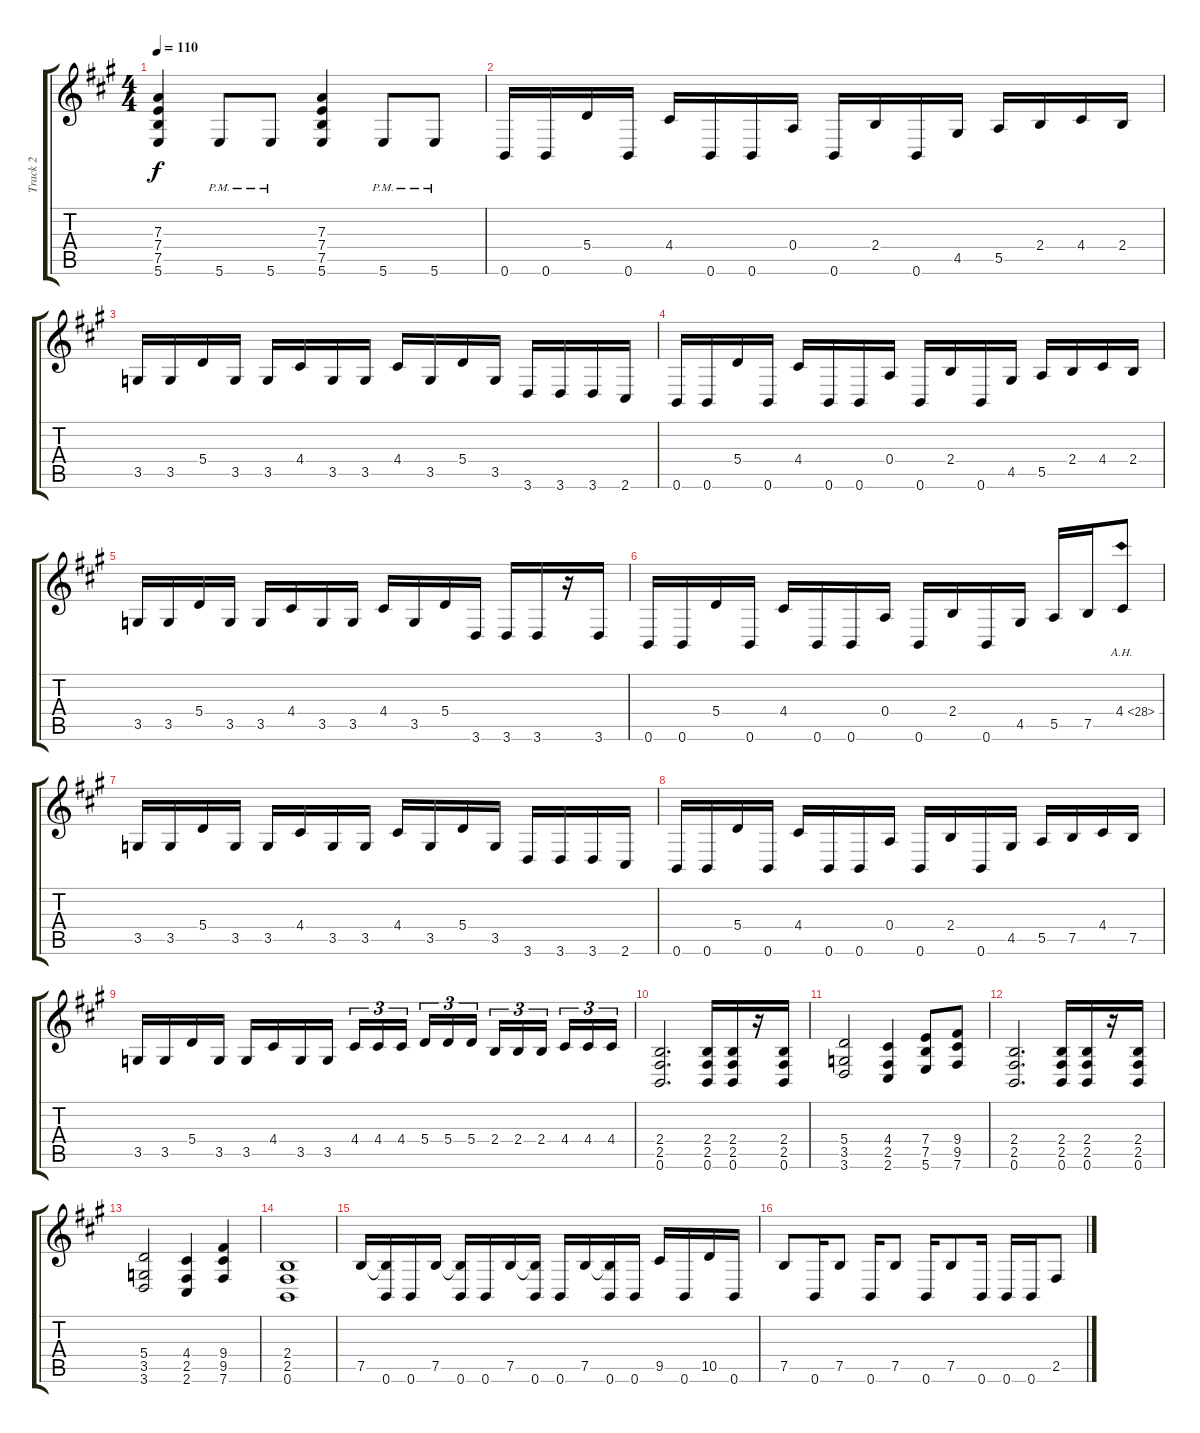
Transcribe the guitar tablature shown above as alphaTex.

\track ("Track 2" "Track 2") {instrument distortionguitar}
\staff {score tabs}
\tuning (B3 Gb3 D3 A2 E2 B1) {hide}
\ts (4 4)
\tempo 110
\clef g2
\ks a
(7.3 7.4 7.5 5.6).4{dy f} 5.6{pm}.8 5.6{pm}.8 (7.3 7.4 7.5 5.6).4 5.6{pm}.8 5.6{pm}.8 |
0.6.16 0.6.16 5.4.16 0.6.16 4.4.16 0.6.16 0.6.16 0.4.16 0.6.16 2.4.16 0.6.16 4.5.16 5.5.16 2.4.16 4.4.16 2.4.16 |
3.5.16 3.5.16 5.4.16 3.5.16 3.5.16 4.4.16 3.5.16 3.5.16 4.4.16 3.5.16 5.4.16 3.5.16 3.6.16 3.6.16 3.6.16 2.6.16 |
0.6.16 0.6.16 5.4.16 0.6.16 4.4.16 0.6.16 0.6.16 0.4.16 0.6.16 2.4.16 0.6.16 4.5.16 5.5.16 2.4.16 4.4.16 2.4.16 |
3.5.16 3.5.16 5.4.16 3.5.16 3.5.16 4.4.16 3.5.16 3.5.16 4.4.16 3.5.16 5.4.16 3.6.16 3.6.16 3.6.16 r.16 3.6.16 |
0.6.16 0.6.16 5.4.16 0.6.16 4.4.16 0.6.16 0.6.16 0.4.16 0.6.16 2.4.16 0.6.16 4.5.16 5.5.16 7.5.16 4.4{ah 24}.8 |
3.5.16 3.5.16 5.4.16 3.5.16 3.5.16 4.4.16 3.5.16 3.5.16 4.4.16 3.5.16 5.4.16 3.5.16 3.6.16 3.6.16 3.6.16 2.6.16 |
0.6.16 0.6.16 5.4.16 0.6.16 4.4.16 0.6.16 0.6.16 0.4.16 0.6.16 2.4.16 0.6.16 4.5.16 5.5.16 7.5.16 4.4.16 7.5.16 |
3.5.16 3.5.16 5.4.16 3.5.16 3.5.16 4.4.16 3.5.16 3.5.16 4.4.16{tu (3 2)} 4.4.16{tu (3 2)} 4.4.16{tu (3 2) beam splitsecondary} 5.4.16{tu (3 2)} 5.4.16{tu (3 2)} 5.4.16{tu (3 2)} 2.4.16{tu (3 2)} 2.4.16{tu (3 2)} 2.4.16{tu (3 2) beam splitsecondary} 4.4.16{tu (3 2)} 4.4.16{tu (3 2)} 4.4.16{tu (3 2)} |
(2.4 2.5 0.6).2{d} (2.4 2.5 0.6).16 (2.4 2.5 0.6).16 r.16 (2.4 2.5 0.6).16 |
(5.4 3.5 3.6).2 (4.4 2.5 2.6).4 (7.4 7.5 5.6).8 (9.4 9.5 7.6).8 |
(2.4 2.5 0.6).2{d} (2.4 2.5 0.6).16 (2.4 2.5 0.6).16 r.16 (2.4 2.5 0.6).16 |
(5.4 3.5 3.6).2 (4.4 2.5 2.6).4 (9.4 9.5 7.6).4 |
(2.4 2.5 0.6).1 |
7.5.16 (7.5{t} 0.6).16 0.6.16 7.5.16 (7.5{t} 0.6).16 0.6.16 7.5.16 (7.5{t} 0.6).16 0.6.16 7.5.16 (7.5{t} 0.6).16 0.6.16 9.5.16 0.6.16 10.5.16 0.6.16 |
7.5.8 0.6.16 7.5.8 0.6.16 7.5.8 0.6.16 7.5.8 0.6.16 0.6.16 0.6.16 2.5.8
